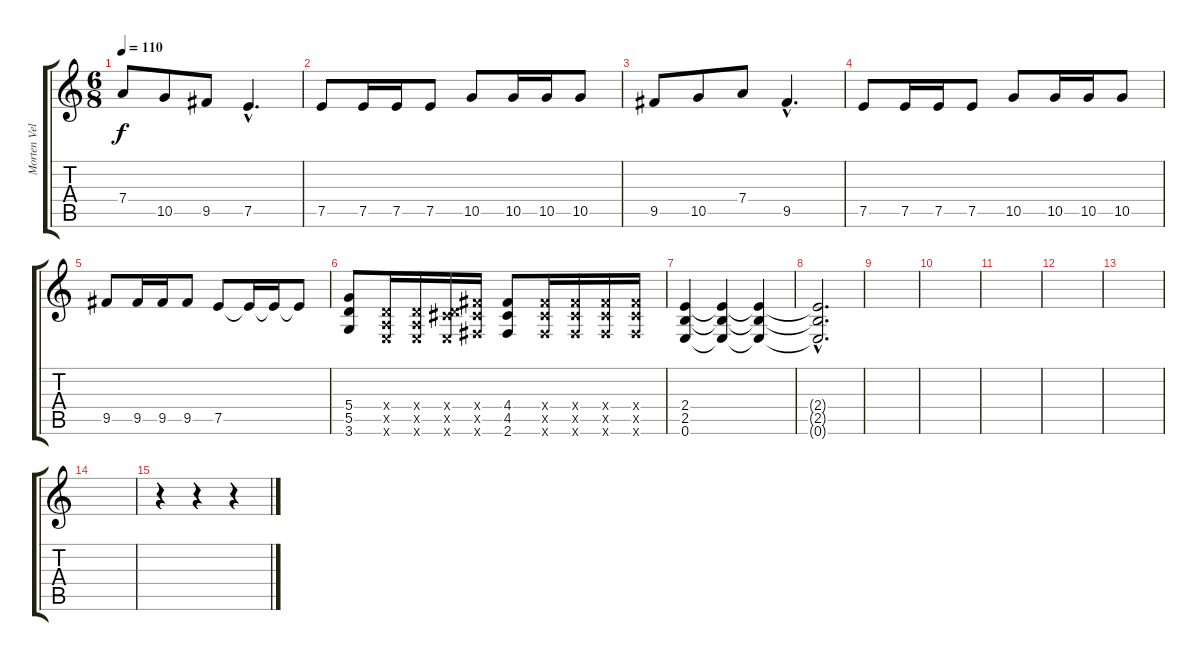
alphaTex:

\track ("Morten Veland(the god)" "Morten Vel") {instrument distortionguitar}
\staff {score tabs}
\tuning (E4 B3 G3 D3 A2 E2) {hide}
\ts (6 8)
\tempo 110
\clef g2
\ks c
7.4.8{dy f} 10.5.8 9.5.8 7.5{hac}.4{d} |
7.5.8 7.5.16 7.5.16 7.5.8 10.5.8 10.5.16 10.5.16 10.5.8 |
9.5.8 10.5.8 7.4.8 9.5{hac}.4{d} |
7.5.8 7.5.16 7.5.16 7.5.8 10.5.8 10.5.16 10.5.16 10.5.8 |
9.5.8 9.5.16 9.5.16 9.5.8 7.5.8 7.5{t}.16 7.5{t}.16 7.5{t}.8 |
(5.4 5.5 3.6).8 (0.4{x} 0.5{x} 0.6{x}).16 (0.4{x} 0.5{x} 0.6{x}).16 (0.4{x} 4.5{x} 0.6{x}).16 (4.4{x} 4.5{x} 2.6{x}).16 (4.4 4.5 2.6).8 (4.4{x} 4.5{x} 2.6{x}).16 (4.4{x} 4.5{x} 2.6{x}).16 (4.4{x} 4.5{x} 2.6{x}).16 (4.4{x} 4.5{x} 2.6{x}).16 |
(2.4 2.5 0.6).4{volume 4} (2.4{t} 2.5{t} 0.6{t}).4 (2.4{t} 2.5{t} 0.6{t}).4 |
(2.4{hac t} 2.5{hac t} 0.6{hac t}).2{d} |
|
|
|
|
|
|
r.4 r.4 r.4
